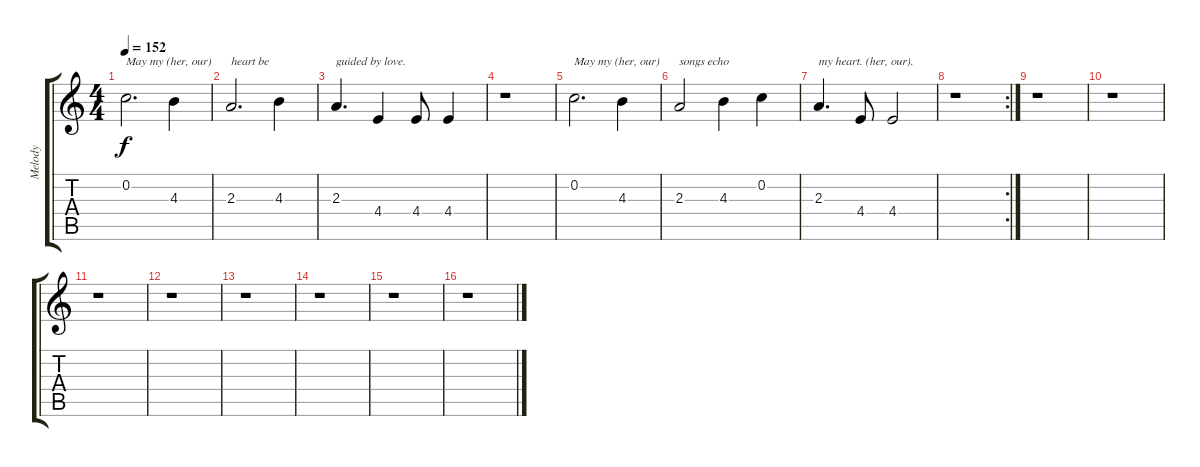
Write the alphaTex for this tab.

\track ("Melody" "Melody") {instrument acousticguitarsteel}
\staff {score tabs}
\tuning (E4 C4 G3 C3 A2 F2) {hide}
\ts (4 4)
\tempo 152
\clef g2
\ks c
0.2.2{d txt "May my (her, our)" dy f} 4.3.4 |
2.3.2{d txt "heart be"} 4.3.4 |
2.3.4{d txt "guided by love."} 4.4.4 4.4.8 4.4.4 |
r.1 |
0.2.2{d txt "May my (her, our)"} 4.3.4 |
2.3.2{txt "songs echo"} 4.3.4 0.2.4 |
2.3.4{d txt "my heart. (her, our)."} 4.4.8 4.4.2 |
\rc 2
r.1 |
r.1 |
r.1 |
r.1 |
r.1 |
r.1 |
r.1 |
r.1 |
r.1
